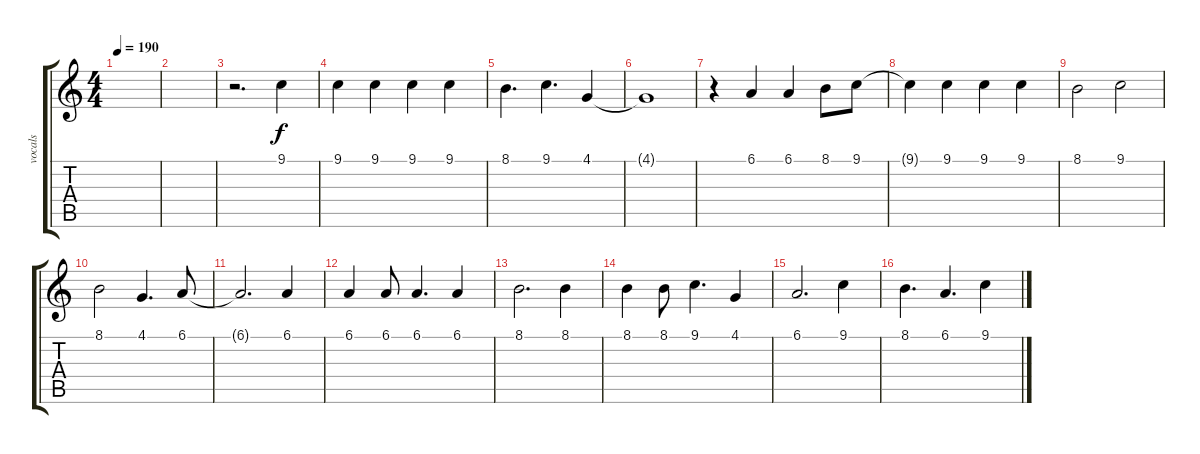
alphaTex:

\track ("vocals" "vocals") {instrument lead1square}
\staff {score tabs}
\tuning (Eb4 Bb3 Gb3 Db3 Ab2 Eb2) {hide}
\ts (4 4)
\tempo 190
\clef g2
\ks c
|
|
r.2{d} 9.1.4 |
9.1.4 9.1.4 9.1.4 9.1.4 |
8.1.4{d} 9.1.4{d} 4.1.4 |
4.1{t}.1 |
r.4 6.1.4 6.1.4 8.1.8 9.1.8 |
9.1{t}.4 9.1.4 9.1.4 9.1.4 |
8.1.2 9.1.2 |
8.1.2 4.1.4{d} 6.1.8 |
6.1{t}.2{d} 6.1.4 |
6.1.4 6.1.8 6.1.4{d} 6.1.4 |
8.1.2{d} 8.1.4 |
8.1.4 8.1.8 9.1.4{d} 4.1.4 |
6.1.2{d} 9.1.4 |
8.1.4{d} 6.1.4{d} 9.1.4
